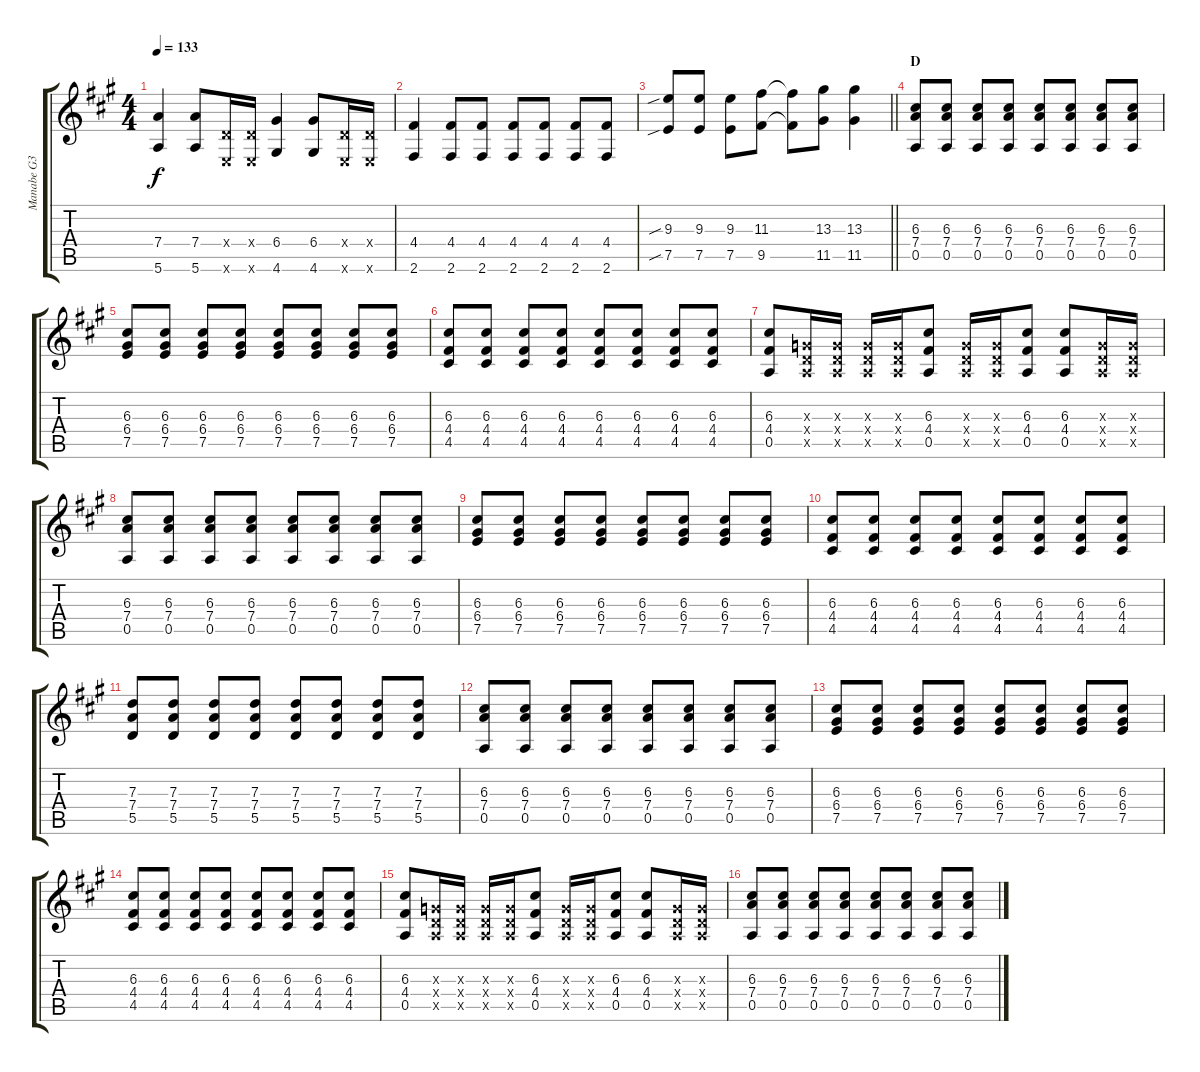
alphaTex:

\track ("Manabe G3" "Manabe G3") {instrument overdrivenguitar}
\staff {score tabs}
\tuning (E4 B3 G3 D3 A2 E2) {hide}
\ts (4 4)
\tempo 133
\clef g2
\ks a
(7.4 5.6).4{dy f} (7.4 5.6).8 (0.4{x} 0.6{x}).16 (0.4{x} 0.6{x}).16 (6.4 4.6).4 (6.4 4.6).8 (0.4{x} 0.6{x}).16 (0.4{x} 0.6{x}).16 |
(4.4 2.6).4 (4.4 2.6).8 (4.4 2.6).8 (4.4 2.6).8 (4.4 2.6).8 (4.4 2.6).8 (4.4 2.6).8 |
\barLineRight lightlight
(9.3{sib} 7.5{sib}).8 (9.3 7.5).8 (9.3 7.5).8 (11.3 9.5).8 (11.3{t} 9.5{t}).8 (13.3 11.5).8 (13.3 11.5).4 |
\section ("" "D")
(6.3 7.4 0.5).8 (6.3 7.4 0.5).8 (6.3 7.4 0.5).8 (6.3 7.4 0.5).8 (6.3 7.4 0.5).8 (6.3 7.4 0.5).8 (6.3 7.4 0.5).8 (6.3 7.4 0.5).8 |
(6.3 6.4 7.5).8 (6.3 6.4 7.5).8 (6.3 6.4 7.5).8 (6.3 6.4 7.5).8 (6.3 6.4 7.5).8 (6.3 6.4 7.5).8 (6.3 6.4 7.5).8 (6.3 6.4 7.5).8 |
(6.3 4.4 4.5).8 (6.3 4.4 4.5).8 (6.3 4.4 4.5).8 (6.3 4.4 4.5).8 (6.3 4.4 4.5).8 (6.3 4.4 4.5).8 (6.3 4.4 4.5).8 (6.3 4.4 4.5).8 |
(6.3 4.4 0.5).8 (0.3{x} 0.4{x} 0.5{x}).16 (0.3{x} 0.4{x} 0.5{x}).16 (0.3{x} 0.4{x} 0.5{x}).16 (0.3{x} 0.4{x} 0.5{x}).16 (6.3 4.4 0.5).8 (0.3{x} 0.4{x} 0.5{x}).16 (0.3{x} 0.4{x} 0.5{x}).16 (6.3 4.4 0.5).8 (6.3 4.4 0.5).8 (0.3{x} 0.4{x} 0.5{x}).16 (0.3{x} 0.4{x} 0.5{x}).16 |
(6.3 7.4 0.5).8 (6.3 7.4 0.5).8 (6.3 7.4 0.5).8 (6.3 7.4 0.5).8 (6.3 7.4 0.5).8 (6.3 7.4 0.5).8 (6.3 7.4 0.5).8 (6.3 7.4 0.5).8 |
(6.3 6.4 7.5).8 (6.3 6.4 7.5).8 (6.3 6.4 7.5).8 (6.3 6.4 7.5).8 (6.3 6.4 7.5).8 (6.3 6.4 7.5).8 (6.3 6.4 7.5).8 (6.3 6.4 7.5).8 |
(6.3 4.4 4.5).8 (6.3 4.4 4.5).8 (6.3 4.4 4.5).8 (6.3 4.4 4.5).8 (6.3 4.4 4.5).8 (6.3 4.4 4.5).8 (6.3 4.4 4.5).8 (6.3 4.4 4.5).8 |
(7.3 7.4 5.5).8 (7.3 7.4 5.5).8 (7.3 7.4 5.5).8 (7.3 7.4 5.5).8 (7.3 7.4 5.5).8 (7.3 7.4 5.5).8 (7.3 7.4 5.5).8 (7.3 7.4 5.5).8 |
(6.3 7.4 0.5).8 (6.3 7.4 0.5).8 (6.3 7.4 0.5).8 (6.3 7.4 0.5).8 (6.3 7.4 0.5).8 (6.3 7.4 0.5).8 (6.3 7.4 0.5).8 (6.3 7.4 0.5).8 |
(6.3 6.4 7.5).8 (6.3 6.4 7.5).8 (6.3 6.4 7.5).8 (6.3 6.4 7.5).8 (6.3 6.4 7.5).8 (6.3 6.4 7.5).8 (6.3 6.4 7.5).8 (6.3 6.4 7.5).8 |
(6.3 4.4 4.5).8 (6.3 4.4 4.5).8 (6.3 4.4 4.5).8 (6.3 4.4 4.5).8 (6.3 4.4 4.5).8 (6.3 4.4 4.5).8 (6.3 4.4 4.5).8 (6.3 4.4 4.5).8 |
(6.3 4.4 0.5).8 (0.3{x} 0.4{x} 0.5{x}).16 (0.3{x} 0.4{x} 0.5{x}).16 (0.3{x} 0.4{x} 0.5{x}).16 (0.3{x} 0.4{x} 0.5{x}).16 (6.3 4.4 0.5).8 (0.3{x} 0.4{x} 0.5{x}).16 (0.3{x} 0.4{x} 0.5{x}).16 (6.3 4.4 0.5).8 (6.3 4.4 0.5).8 (0.3{x} 0.4{x} 0.5{x}).16 (0.3{x} 0.4{x} 0.5{x}).16 |
(6.3 7.4 0.5).8 (6.3 7.4 0.5).8 (6.3 7.4 0.5).8 (6.3 7.4 0.5).8 (6.3 7.4 0.5).8 (6.3 7.4 0.5).8 (6.3 7.4 0.5).8 (6.3 7.4 0.5).8
